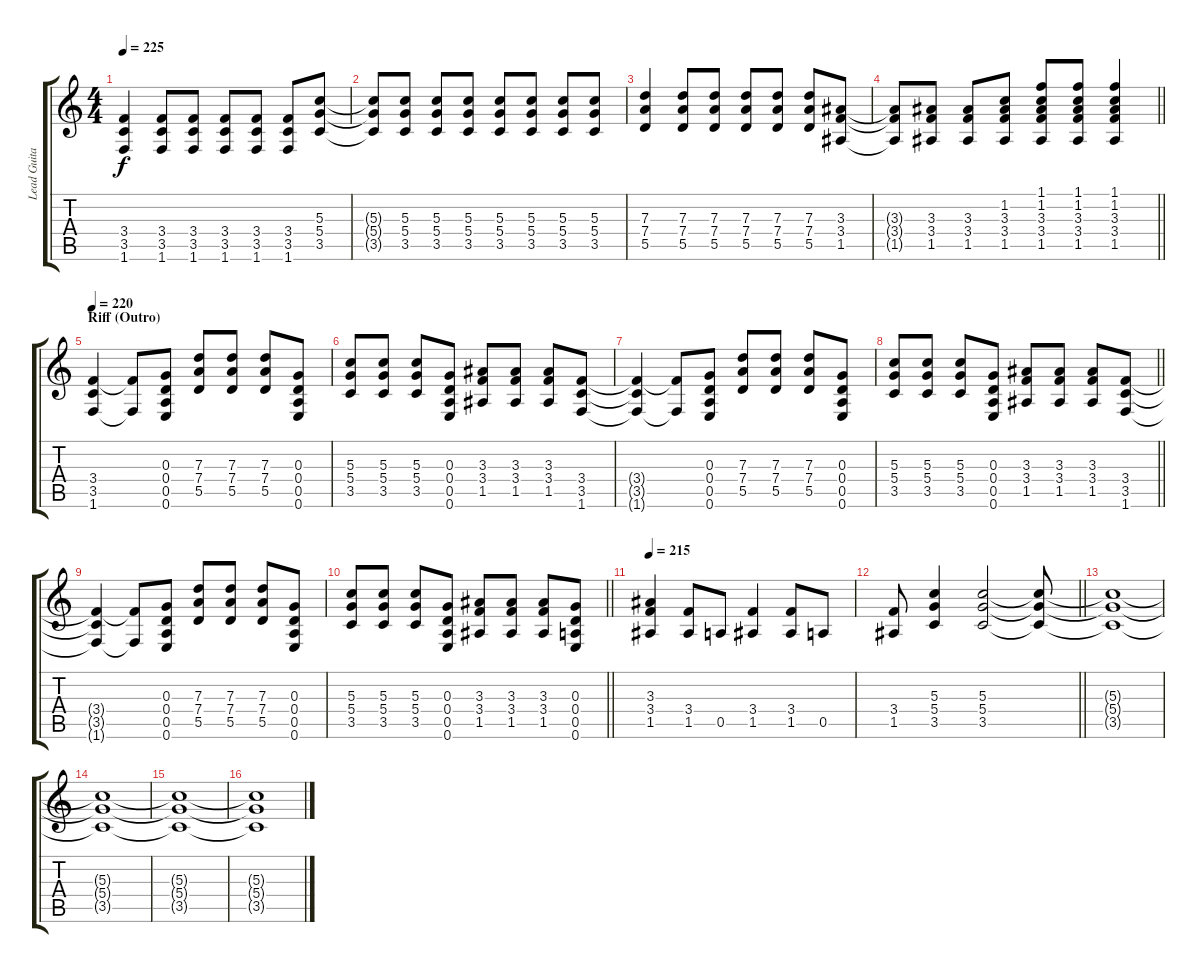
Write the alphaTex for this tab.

\track ("Lead Guitar - Boby Cool" "Lead Guita") {instrument overdrivenguitar}
\staff {score tabs}
\tuning (E4 B3 G3 D3 A2 E2) {hide}
\ts (4 4)
\tempo 225
\clef g2
\ks c
(3.4 3.5 1.6).4{dy f} (3.4 3.5 1.6).8 (3.4 3.5 1.6).8 (3.4 3.5 1.6).8 (3.4 3.5 1.6).8 (3.4 3.5 1.6).8 (5.3 5.4 3.5).8 |
(5.3{t} 5.4{t} 3.5{t}).8 (5.3 5.4 3.5).8 (5.3 5.4 3.5).8 (5.3 5.4 3.5).8 (5.3 5.4 3.5).8 (5.3 5.4 3.5).8 (5.3 5.4 3.5).8 (5.3 5.4 3.5).8 |
(7.3 7.4 5.5).4 (7.3 7.4 5.5).8 (7.3 7.4 5.5).8 (7.3 7.4 5.5).8 (7.3 7.4 5.5).8 (7.3 7.4 5.5).8 (3.3 3.4 1.5).8 |
\barLineRight lightlight
(3.3{t} 3.4{t} 1.5{t}).8 (3.3 3.4 1.5).8 (3.3 3.4 1.5).8 (1.2 3.3 3.4 1.5).8 (1.1 1.2 3.3 3.4 1.5).8 (1.1 1.2 3.3 3.4 1.5).8 (1.1 1.2 3.3 3.4 1.5).4 |
\section ("" "Riff (Outro)")
\tempo 220
(3.4 3.5 1.6).4 (3.4{t} 1.6{t}).8 (0.3 0.4 0.5 0.6).8 (7.3 7.4 5.5).8 (7.3 7.4 5.5).8 (7.3 7.4 5.5).8 (0.3 0.4 0.5 0.6).8 |
(5.3 5.4 3.5).8 (5.3 5.4 3.5).8 (5.3 5.4 3.5).8 (0.3 0.4 0.5 0.6).8 (3.3 3.4 1.5).8 (3.3 3.4 1.5).8 (3.3 3.4 1.5).8 (3.4 3.5 1.6).8 |
(3.4{t} 3.5{t} 1.6{t}).4 (3.4{t} 1.6{t}).8 (0.3 0.4 0.5 0.6).8 (7.3 7.4 5.5).8 (7.3 7.4 5.5).8 (7.3 7.4 5.5).8 (0.3 0.4 0.5 0.6).8 |
\barLineRight lightlight
(5.3 5.4 3.5).8 (5.3 5.4 3.5).8 (5.3 5.4 3.5).8 (0.3 0.4 0.5 0.6).8 (3.3 3.4 1.5).8 (3.3 3.4 1.5).8 (3.3 3.4 1.5).8 (3.4 3.5 1.6).8 |
(3.4{t} 3.5{t} 1.6{t}).4 (3.4{t} 1.6{t}).8 (0.3 0.4 0.5 0.6).8 (7.3 7.4 5.5).8 (7.3 7.4 5.5).8 (7.3 7.4 5.5).8 (0.3 0.4 0.5 0.6).8 |
\barLineRight lightlight
(5.3 5.4 3.5).8 (5.3 5.4 3.5).8 (5.3 5.4 3.5).8 (0.3 0.4 0.5 0.6).8 (3.3 3.4 1.5).8 (3.3 3.4 1.5).8 (3.3 3.4 1.5).8 (0.3 0.4 0.5 0.6).8 |
\tempo 215
(3.3 3.4 1.5).4 (3.4 1.5).8 0.5.8 (3.4 1.5).4 (3.4 1.5).8 0.5.8 |
\barLineRight lightlight
(3.4 1.5).8 (5.3 5.4 3.5).4 (5.3 5.4 3.5).2 (5.3{t} 5.4{t} 3.5{t}).8 |
(5.3{t} 5.4{t} 3.5{t}).1 |
(5.3{t} 5.4{t} 3.5{t}).1 |
(5.3{t} 5.4{t} 3.5{t}).1 |
(5.3{t} 5.4{t} 3.5{t}).1
